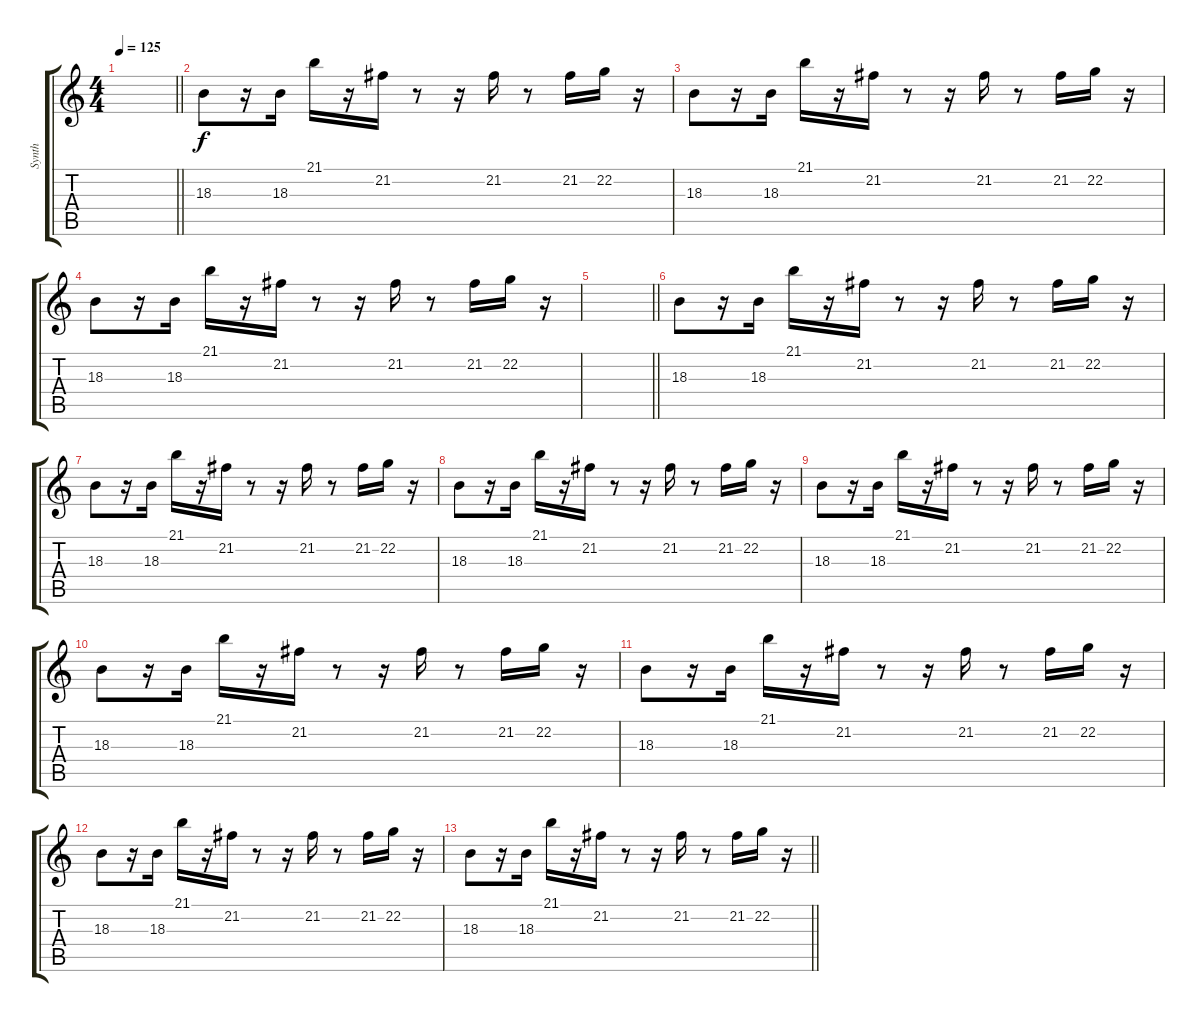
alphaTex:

\track ("Synth" "Synth") {instrument electricpiano1}
\staff {score tabs}
\tuning (D4 A3 F3 C3 G2 C2) {hide}
\ts (4 4)
\tempo 125
\clef g2
\barLineRight lightlight
\ks c
|
18.3.8 r.16 18.3.16 21.1.16 r.16 21.2.16 r.8 r.16 21.2.16 r.8 21.2.16 22.2.16 r.16 |
18.3.8 r.16 18.3.16 21.1.16 r.16 21.2.16 r.8 r.16 21.2.16 r.8 21.2.16 22.2.16 r.16 |
18.3.8 r.16 18.3.16 21.1.16 r.16 21.2.16 r.8 r.16 21.2.16 r.8 21.2.16 22.2.16 r.16 |
\barLineRight lightlight
|
18.3.8 r.16 18.3.16 21.1.16 r.16 21.2.16 r.8 r.16 21.2.16 r.8 21.2.16 22.2.16 r.16 |
18.3.8 r.16 18.3.16 21.1.16 r.16 21.2.16 r.8 r.16 21.2.16 r.8 21.2.16 22.2.16 r.16 |
18.3.8 r.16 18.3.16 21.1.16 r.16 21.2.16 r.8 r.16 21.2.16 r.8 21.2.16 22.2.16 r.16 |
18.3.8 r.16 18.3.16 21.1.16 r.16 21.2.16 r.8 r.16 21.2.16 r.8 21.2.16 22.2.16 r.16 |
18.3.8 r.16 18.3.16 21.1.16 r.16 21.2.16 r.8 r.16 21.2.16 r.8 21.2.16 22.2.16 r.16 |
18.3.8 r.16 18.3.16 21.1.16 r.16 21.2.16 r.8 r.16 21.2.16 r.8 21.2.16 22.2.16 r.16 |
18.3.8 r.16 18.3.16 21.1.16 r.16 21.2.16 r.8 r.16 21.2.16 r.8 21.2.16 22.2.16 r.16 |
\barLineRight lightlight
18.3.8 r.16 18.3.16 21.1.16 r.16 21.2.16 r.8 r.16 21.2.16 r.8 21.2.16 22.2.16 r.16
